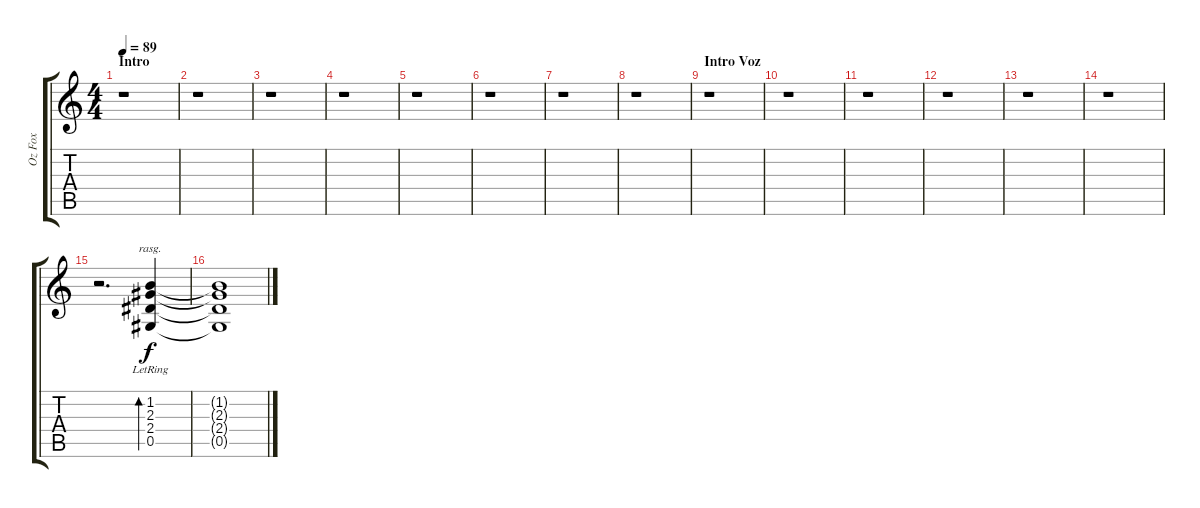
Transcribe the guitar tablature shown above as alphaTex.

\track ("Oz Fox" "Oz Fox") {instrument acousticguitarsteel}
\staff {score tabs}
\tuning (Eb4 Bb3 Gb3 Db3 Ab2 Eb2) {hide}
\ts (4 4)
\section ("" "Intro")
\tempo 89
\clef g2
\ks c
r.1{dy f instrument acousticguitarsteel} |
r.1 |
r.1 |
r.1 |
r.1 |
r.1 |
r.1 |
r.1 |
\section ("" "Intro Voz")
r.1 |
r.1 |
r.1 |
r.1 |
r.1 |
r.1 |
r.2{d} (1.2{lr} 2.3 2.4 0.5).4{bd 480 rasg ii} |
(1.2{t} 2.3{t} 2.4{t} 0.5{t}).1
